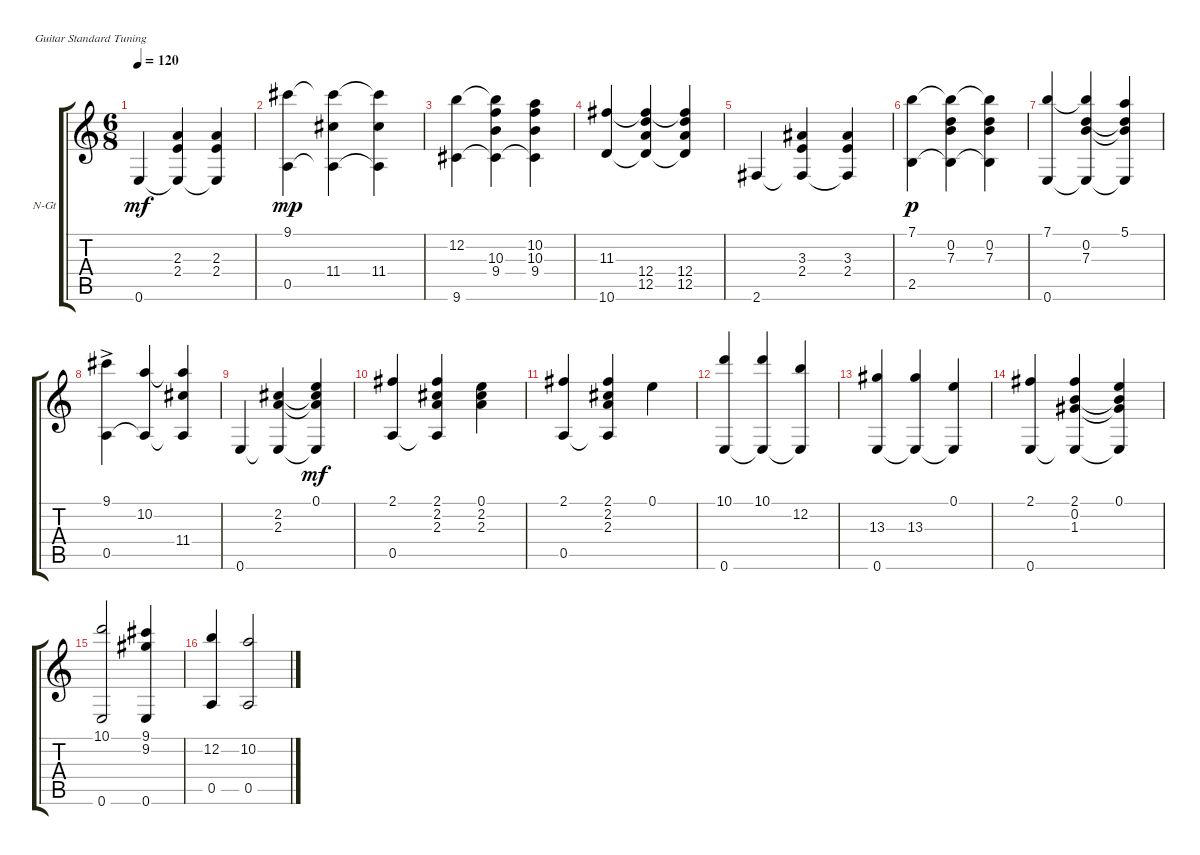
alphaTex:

\bracketExtendMode groupsimilarinstruments
\firstSystemTrackNameOrientation horizontal
\otherSystemsTrackNameOrientation horizontal
\track ("Guitarra" "N-Gt") {instrument acousticguitarnylon}
\staff {score tabs}
\tuning (E4 B3 G3 D3 A2 E2)
\ts (6 8)
\tempo 120
\clef g2
\ks c
0.6.4{dy mf} (0.6{t} 2.3 2.4).4 (0.6{t} 2.3 2.4).4 |
(9.1 0.5).4{dy mp} (9.1{t} 0.5{t} 11.4).4 (9.1{t} 0.5{t} 11.4).4 |
(12.2 9.6).4 (12.2{t} 9.6{t} 10.3 9.4).4 (9.6{t} 10.2 10.3 9.4).4 |
(11.3 10.6).4 (11.3{t} 10.6{t} 12.4 12.5).4 (11.3{t} 10.6{t} 12.4 12.5).4 |
2.6.4 (2.6{t} 3.3 2.4).4 (2.6{t} 3.3 2.4).4 |
(7.1 2.5).4{dy p} (7.1{t} 2.5{t} 0.2 7.3).4 (7.1{t} 2.5{t} 0.2 7.3).4 |
(7.1 0.6).4 (7.1{t} 0.6{t} 0.2 7.3).4 (0.6{t} 0.2{t} 7.3{t} 5.1).4 |
(9.1{ac} 0.5).4 (0.5{t} 10.2).4 (0.5{t} 10.2{t} 11.4).4 |
0.6.4 (0.6{t} 2.2 2.3).4 (0.6{t} 2.2{t} 2.3{t} 0.1).4{dy mf} |
(2.1 0.5).4 (0.5{t} 2.1 2.2 2.3).4 (0.1 2.2 2.3).4 |
(2.1 0.5).4 (0.5{t} 2.1 2.2 2.3).4 0.1.4 |
(10.1 0.6).4 (0.6{t} 10.1).4 (0.6{t} 12.2).4 |
(13.3 0.6).4 (0.6{t} 13.3).4 (0.6{t} 0.1).4 |
(2.1 0.6).4 (0.6{t} 2.1 0.2 1.3).4 (0.6{t} 0.2{t} 1.3{t} 0.1).4 |
(10.1 0.6).2 (0.6 9.2 9.1).4 |
(12.2 0.5).4 (0.5 10.2).2
